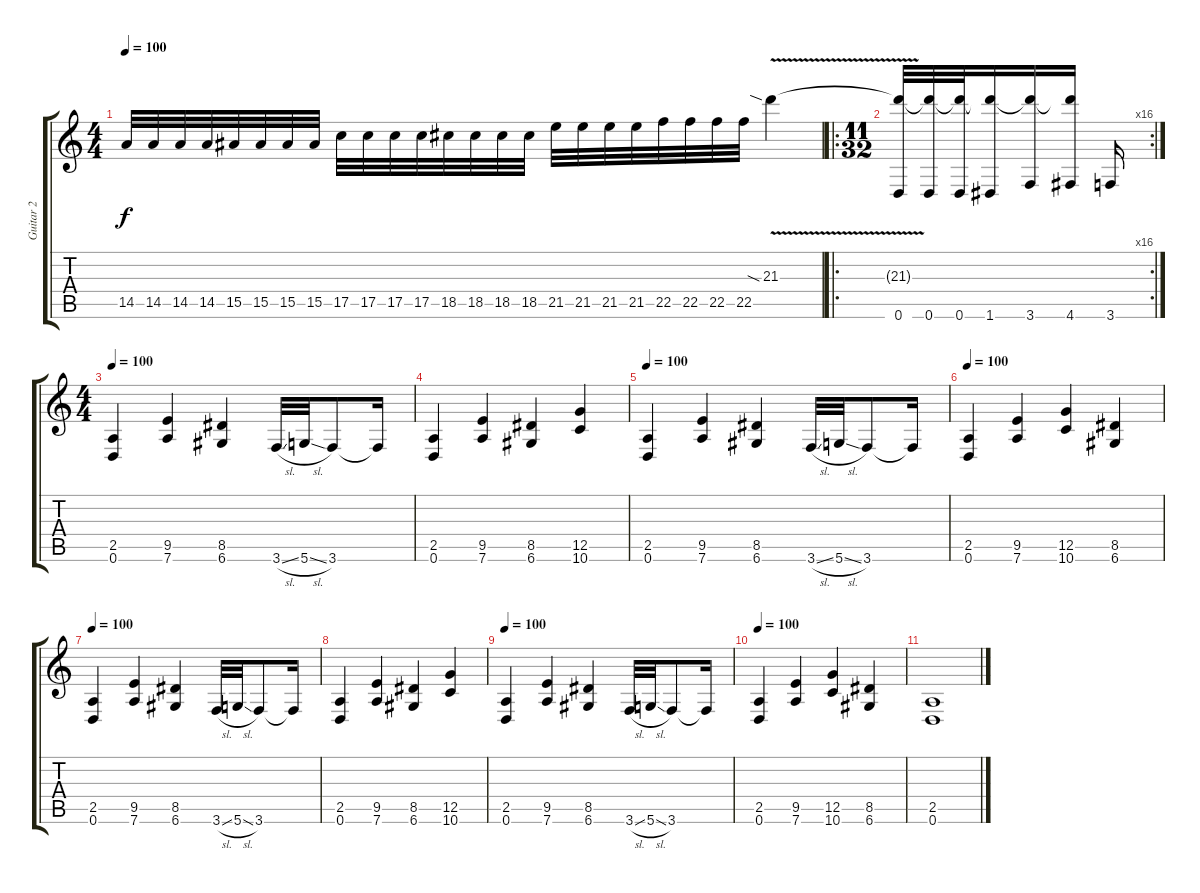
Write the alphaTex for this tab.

\track ("Guitar 2" "Guitar 2") {instrument distortionguitar}
\staff {score tabs}
\tuning (D4 A3 F3 C3 G2 D2) {hide}
\ts (4 4)
\tempo 100
\clef g2
\ks c
14.5.32{dy f} 14.5.32 14.5.32 14.5.32 15.5.32 15.5.32 15.5.32 15.5.32 17.5.32 17.5.32 17.5.32 17.5.32 18.5.32 18.5.32 18.5.32 18.5.32 21.5.32 21.5.32 21.5.32 21.5.32 22.5.32 22.5.32 22.5.32 22.5.32 21.3{v sia}.4 |
\ro
\rc 16
\ts (11 32)
(21.3{t} 0.6).32 (21.3{t} 0.6).32 (21.3{t} 0.6).32 (21.3{t} 1.6).16 (21.3{t} 3.6).16 (21.3{t} 4.6).16 3.6.16 |
\ts (4 4)
\tempo 100
(2.5 0.6).4 (9.5 7.6).4 (8.5 6.6).4 3.6{sl}.32 5.6{sl}.32 3.6.8 3.6{t}.16 |
(2.5 0.6).4 (9.5 7.6).4 (8.5 6.6).4 (12.5 10.6).4 |
\tempo 100
(2.5 0.6).4 (9.5 7.6).4 (8.5 6.6).4 3.6{sl}.32 5.6{sl}.32 3.6.8 3.6{t}.16 |
\tempo 100
(2.5 0.6).4 (9.5 7.6).4 (12.5 10.6).4 (8.5 6.6).4 |
\tempo 100
(2.5 0.6).4 (9.5 7.6).4 (8.5 6.6).4 3.6{sl}.32 5.6{sl}.32 3.6.8 3.6{t}.16 |
(2.5 0.6).4 (9.5 7.6).4 (8.5 6.6).4 (12.5 10.6).4 |
\tempo 100
(2.5 0.6).4 (9.5 7.6).4 (8.5 6.6).4 3.6{sl}.32 5.6{sl}.32 3.6.8 3.6{t}.16 |
\tempo 100
(2.5 0.6).4 (9.5 7.6).4 (12.5 10.6).4 (8.5 6.6).4 |
(2.5 0.6).1
